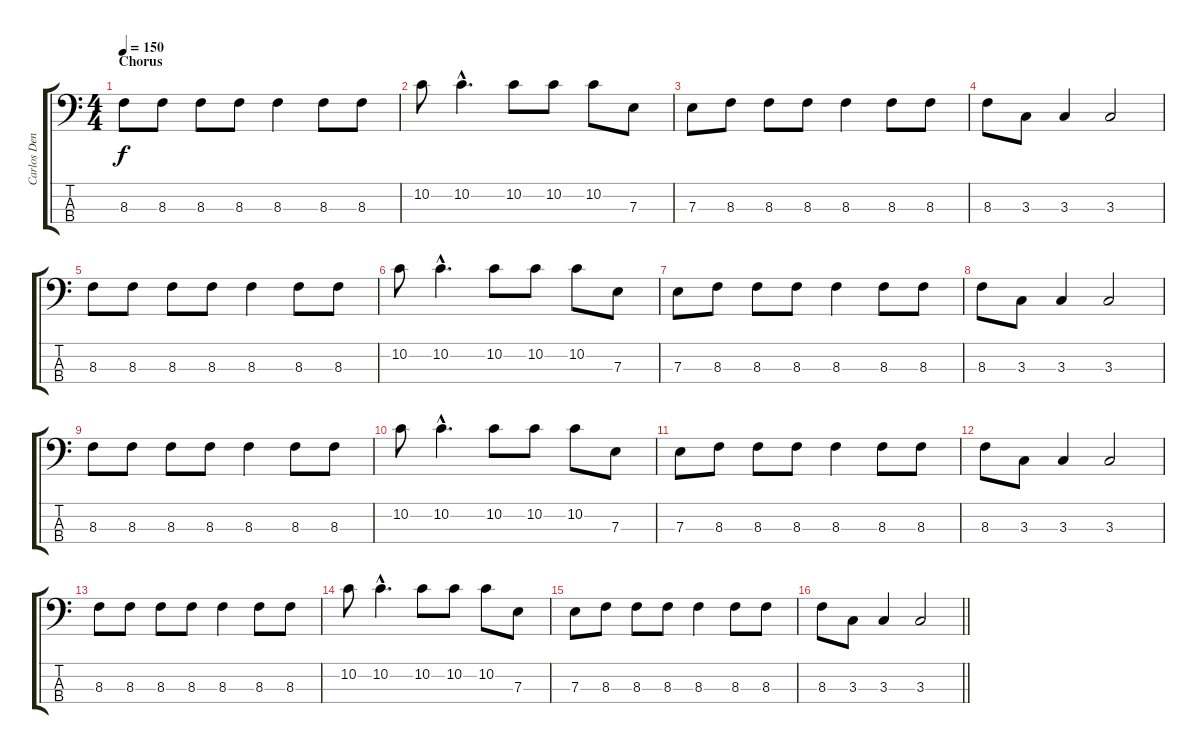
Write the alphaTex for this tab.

\track ("Carlos Dengler" "Carlos Den") {instrument electricbasspick}
\staff {score tabs}
\tuning (G2 D2 A1 D1) {hide}
\ts (4 4)
\section ("" "Chorus")
\tempo 150
\clef f4
\ks c
8.3.8{dy f} 8.3.8 8.3.8 8.3.8 8.3.4 8.3.8 8.3.8 |
10.2.8 10.2{hac}.4{d} 10.2.8 10.2.8 10.2.8 7.3.8 |
7.3.8 8.3.8 8.3.8 8.3.8 8.3.4 8.3.8 8.3.8 |
8.3.8 3.3.8 3.3.4 3.3.2 |
8.3.8 8.3.8 8.3.8 8.3.8 8.3.4 8.3.8 8.3.8 |
10.2.8 10.2{hac}.4{d} 10.2.8 10.2.8 10.2.8 7.3.8 |
7.3.8 8.3.8 8.3.8 8.3.8 8.3.4 8.3.8 8.3.8 |
8.3.8 3.3.8 3.3.4 3.3.2 |
8.3.8 8.3.8 8.3.8 8.3.8 8.3.4 8.3.8 8.3.8 |
10.2.8 10.2{hac}.4{d} 10.2.8 10.2.8 10.2.8 7.3.8 |
7.3.8 8.3.8 8.3.8 8.3.8 8.3.4 8.3.8 8.3.8 |
8.3.8 3.3.8 3.3.4 3.3.2 |
8.3.8 8.3.8 8.3.8 8.3.8 8.3.4 8.3.8 8.3.8 |
10.2.8 10.2{hac}.4{d} 10.2.8 10.2.8 10.2.8 7.3.8 |
7.3.8 8.3.8 8.3.8 8.3.8 8.3.4 8.3.8 8.3.8 |
\barLineRight lightlight
8.3.8 3.3.8 3.3.4 3.3.2
